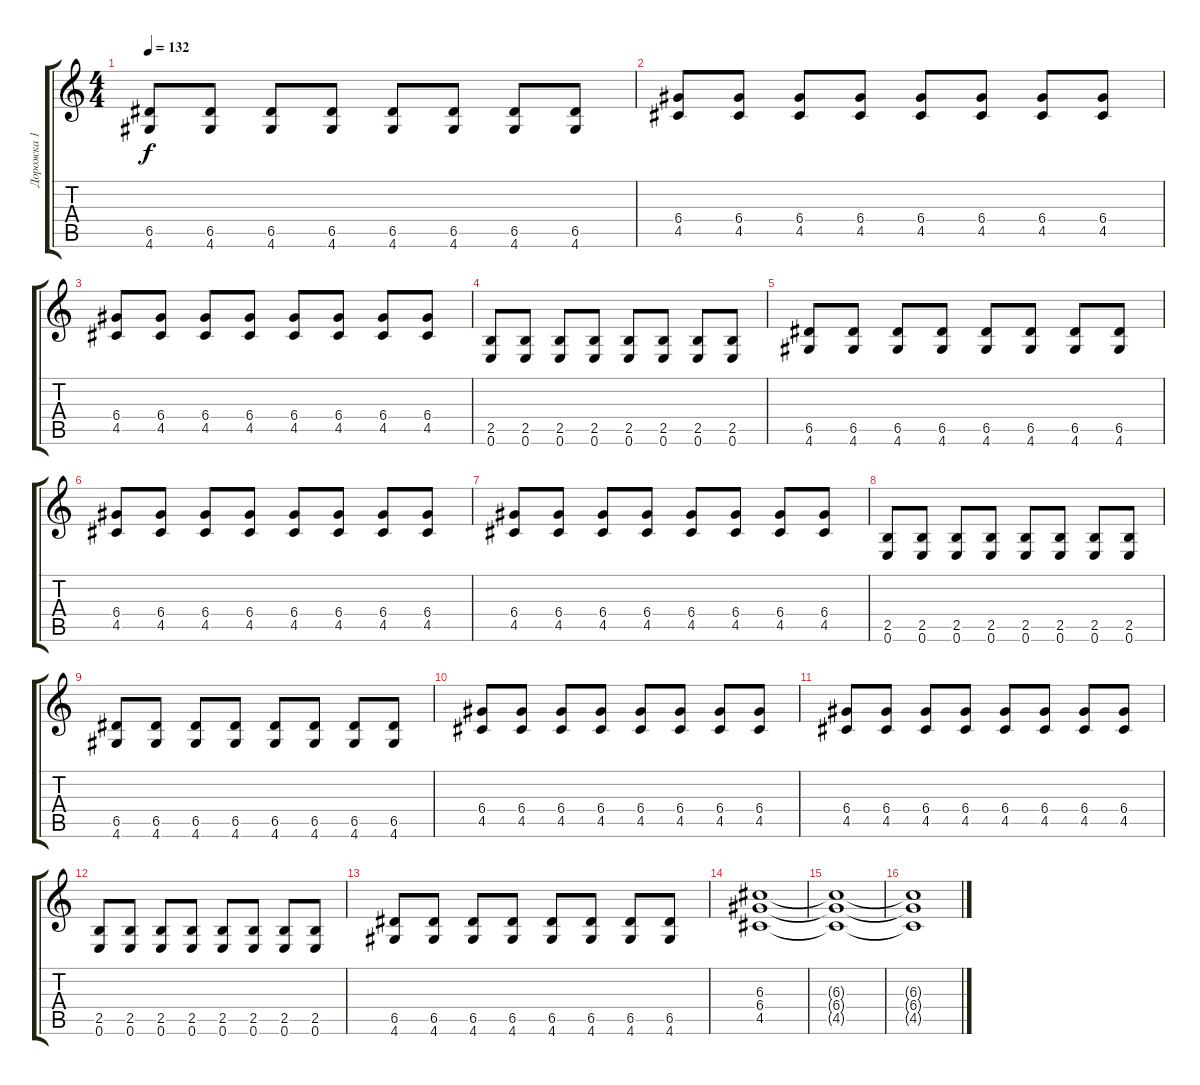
\track ("Дорожка 1" "Дорожка 1") {instrument distortionguitar}
\staff {score tabs}
\tuning (E4 B3 G3 D3 A2 E2) {hide}
\ts (4 4)
\tempo 132
\clef g2
\ks c
(6.5 4.6).8{dy f} (6.5 4.6).8 (6.5 4.6).8 (6.5 4.6).8 (6.5 4.6).8 (6.5 4.6).8 (6.5 4.6).8 (6.5 4.6).8 |
(6.4 4.5).8 (6.4 4.5).8 (6.4 4.5).8 (6.4 4.5).8 (6.4 4.5).8 (6.4 4.5).8 (6.4 4.5).8 (6.4 4.5).8 |
(6.4 4.5).8 (6.4 4.5).8 (6.4 4.5).8 (6.4 4.5).8 (6.4 4.5).8 (6.4 4.5).8 (6.4 4.5).8 (6.4 4.5).8 |
(2.5 0.6).8 (2.5 0.6).8 (2.5 0.6).8 (2.5 0.6).8 (2.5 0.6).8 (2.5 0.6).8 (2.5 0.6).8 (2.5 0.6).8 |
(6.5 4.6).8 (6.5 4.6).8 (6.5 4.6).8 (6.5 4.6).8 (6.5 4.6).8 (6.5 4.6).8 (6.5 4.6).8 (6.5 4.6).8 |
(6.4 4.5).8 (6.4 4.5).8 (6.4 4.5).8 (6.4 4.5).8 (6.4 4.5).8 (6.4 4.5).8 (6.4 4.5).8 (6.4 4.5).8 |
(6.4 4.5).8 (6.4 4.5).8 (6.4 4.5).8 (6.4 4.5).8 (6.4 4.5).8 (6.4 4.5).8 (6.4 4.5).8 (6.4 4.5).8 |
(2.5 0.6).8 (2.5 0.6).8 (2.5 0.6).8 (2.5 0.6).8 (2.5 0.6).8 (2.5 0.6).8 (2.5 0.6).8 (2.5 0.6).8 |
(6.5 4.6).8 (6.5 4.6).8 (6.5 4.6).8 (6.5 4.6).8 (6.5 4.6).8 (6.5 4.6).8 (6.5 4.6).8 (6.5 4.6).8 |
(6.4 4.5).8 (6.4 4.5).8 (6.4 4.5).8 (6.4 4.5).8 (6.4 4.5).8 (6.4 4.5).8 (6.4 4.5).8 (6.4 4.5).8 |
(6.4 4.5).8 (6.4 4.5).8 (6.4 4.5).8 (6.4 4.5).8 (6.4 4.5).8 (6.4 4.5).8 (6.4 4.5).8 (6.4 4.5).8 |
(2.5 0.6).8 (2.5 0.6).8 (2.5 0.6).8 (2.5 0.6).8 (2.5 0.6).8 (2.5 0.6).8 (2.5 0.6).8 (2.5 0.6).8 |
(6.5 4.6).8 (6.5 4.6).8 (6.5 4.6).8 (6.5 4.6).8 (6.5 4.6).8 (6.5 4.6).8 (6.5 4.6).8 (6.5 4.6).8 |
(6.3 6.4 4.5).1 |
(6.3{t} 6.4{t} 4.5{t}).1 |
(6.3{t} 6.4{t} 4.5{t}).1
